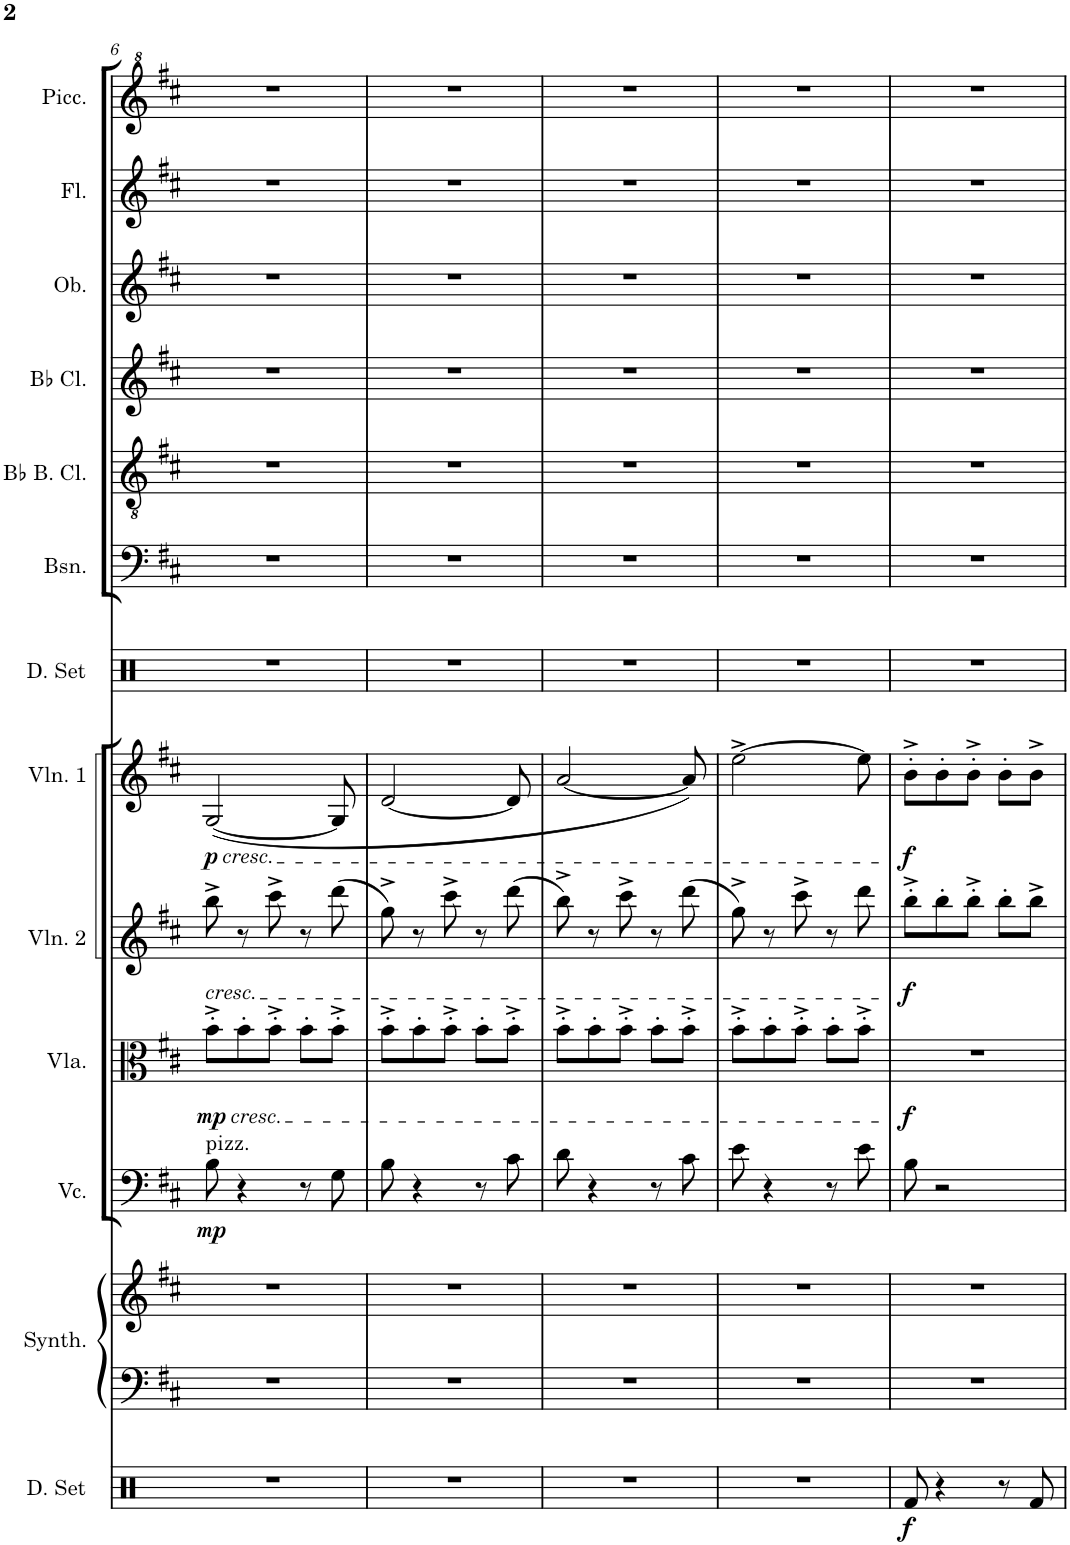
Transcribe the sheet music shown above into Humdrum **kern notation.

**kern	**dynam	**kern	**kern	**kern	**dynam	**kern	**dynam	**kern	**dynam	**kern	**dynam	**kern	**kern	**kern	**kern	**kern	**kern	**kern
*part13	*part13	*part12	*part12	*part11	*part11	*part10	*part10	*part9	*part9	*part8	*part8	*part7	*part6	*part5	*part4	*part3	*part2	*part1
*staff14	*staff14	*staff13	*staff12	*staff11	*staff11	*staff10	*staff10	*staff9	*staff9	*staff8	*staff8	*staff7	*staff6	*staff5	*staff4	*staff3	*staff2	*staff1
*I"Drumset	*	*I"Saw Synthesizer	*	*I"Violoncello	*	*I"Viola	*	*I"Violin 2	*	*I"Violin 1	*	*I"Drumset	*I"Bassoon	*I"Bb Bass Clarinet	*I"Bb Clarinet	*I"Oboe	*I"Flute	*I"Piccolo
*I'D. Set	*	*I'Synth.	*	*I'Vc.	*	*I'Vla.	*	*I'Vln. 2	*	*I'Vln. 1	*	*I'D. Set	*I'Bsn.	*I'Bb B. Cl.	*I'Bb Cl.	*I'Ob.	*I'Fl.	*I'Picc.
!!LO:PB:g=z
*clefX	*	*clefF4	*clefG2	*clefF4	*	*clefC3	*	*clefG2	*	*clefG2	*	*clefX	*clefF4	*clefGv2	*clefG2	*clefG2	*clefG2	*clefG^2
*	*	*	*	*	*	*	*	*	*	*	*	*	*	*ITrd8c14	*ITrd1c2	*	*	*ITrd-7c-12
*k[]	*	*k[f#c#]	*k[f#c#]	*k[f#c#]	*	*k[f#c#]	*	*k[f#c#]	*	*k[f#c#]	*	*k[]	*k[f#c#]	*k[f#c#]	*k[f#c#]	*k[f#c#]	*k[f#c#]	*k[f#c#]
*M5/8	*	*M5/8	*M5/8	*M5/8	*	*M5/8	*	*M5/8	*	*M5/8	*	*M5/8	*M5/8	*M5/8	*M5/8	*M5/8	*M5/8	*M5/8
=6	=6	=6	=6	=6	=6	=6	=6	=6	=6	=6	=6	=6	=6	=6	=6	=6	=6	=6
!	!	!	!	!	!	!	!	!	!	!LO:TX:b:i:t=cresc.	!	!	!	!	!	!	!	!
!	!	!	!	!	!	!	!	!LO:TX:b:i:t=cresc.	!	!	!	!	!	!	!	!	!	!
!	!	!	!	!	!	!LO:TX:b:i:t=cresc.	!	!	!	!	!	!	!	!	!	!	!	!
!	!	!	!	!LO:TX:a:t=pizz.	!	!	!	!	!	!	!	!	!	!	!	!	!	!
!	!	!	!	!	!LO:DY:b	!	!LO:DY:b	!	!	!	!LO:DY:b	!	!	!	!	!	!	!
8%5r	.	8%5r	8%5r	8B\	mp	8b'^\L	mp	8bb^\	.	([2G/	p	8%5r	8%5r	8%5r	8%5r	8%5r	8%5r	8%5r
.	.	.	.	4r	.	8b'\	.	8r	.	.	.	.	.	.	.	.	.	.
.	.	.	.	.	.	8b'^\J	.	8ccc#^\	.	.	.	.	.	.	.	.	.	.
.	.	.	.	8r	.	8b'\L	.	8r	.	.	.	.	.	.	.	.	.	.
.	.	.	.	8G\	.	8b'^\J	.	(8ddd\	.	8G/]	.	.	.	.	.	.	.	.
=7	=7	=7	=7	=7	=7	=7	=7	=7	=7	=7	=7	=7	=7	=7	=7	=7	=7	=7
8%5r	.	8%5r	8%5r	8B\	.	8b'^\L	.	8gg^\)	.	[2d/	.	8%5r	8%5r	8%5r	8%5r	8%5r	8%5r	8%5r
.	.	.	.	4r	.	8b'\	.	8r	.	.	.	.	.	.	.	.	.	.
.	.	.	.	.	.	8b'^\J	.	8ccc#^\	.	.	.	.	.	.	.	.	.	.
.	.	.	.	8r	.	8b'\L	.	8r	.	.	.	.	.	.	.	.	.	.
.	.	.	.	8c#\	.	8b'^\J	.	(8ddd\	.	8d/]	.	.	.	.	.	.	.	.
=8	=8	=8	=8	=8	=8	=8	=8	=8	=8	=8	=8	=8	=8	=8	=8	=8	=8	=8
8%5r	.	8%5r	8%5r	8d\	.	8b'^\L	.	8bb^\)	.	[2a/	.	8%5r	8%5r	8%5r	8%5r	8%5r	8%5r	8%5r
.	.	.	.	4r	.	8b'\	.	8r	.	.	.	.	.	.	.	.	.	.
.	.	.	.	.	.	8b'^\J	.	8ccc#^\	.	.	.	.	.	.	.	.	.	.
.	.	.	.	8r	.	8b'\L	.	8r	.	.	.	.	.	.	.	.	.	.
.	.	.	.	8c#\	.	8b'^\J	.	(8ddd\	.	8a/])	.	.	.	.	.	.	.	.
=9	=9	=9	=9	=9	=9	=9	=9	=9	=9	=9	=9	=9	=9	=9	=9	=9	=9	=9
8%5r	.	8%5r	8%5r	8e\	.	8b'^\L	.	8gg^\)	.	[2ee^\	.	8%5r	8%5r	8%5r	8%5r	8%5r	8%5r	8%5r
.	.	.	.	4r	.	8b'\	.	8r	.	.	.	.	.	.	.	.	.	.
.	.	.	.	.	.	8b'^\J	.	8ccc#^\	.	.	.	.	.	.	.	.	.	.
.	.	.	.	8r	.	8b'\L	.	8r	.	.	.	.	.	.	.	.	.	.
.	.	.	.	8e\	.	8b'^\J	.	8ddd\	.	8ee\]	.	.	.	.	.	.	.	.
=10	=10	=10	=10	=10	=10	=10	=10	=10	=10	=10	=10	=10	=10	=10	=10	=10	=10	=10
!	!LO:DY:b	!	!	!	!	!	!LO:DY:b	!	!LO:DY:b	!	!LO:DY:b	!	!	!	!	!	!	!
8Rf/	f	8%5r	8%5r	8B\	.	8%5r	f	8bb'^\L	f	8b'^\L	f	8%5r	8%5r	8%5r	8%5r	8%5r	8%5r	8%5r
4r	.	.	.	2r	.	.	.	8bb'\	.	8b'\	.	.	.	.	.	.	.	.
.	.	.	.	.	.	.	.	8bb'^\J	.	8b'^\J	.	.	.	.	.	.	.	.
8r	.	.	.	.	.	.	.	8bb'\L	.	8b'\L	.	.	.	.	.	.	.	.
8Rf/	.	.	.	.	.	.	.	8bb^\J	.	8b^\J	.	.	.	.	.	.	.	.
=	=	=	=	=	=	=	=	=	=	=	=	=	=	=	=	=	=	=
*-	*-	*-	*-	*-	*-	*-	*-	*-	*-	*-	*-	*-	*-	*-	*-	*-	*-	*-
